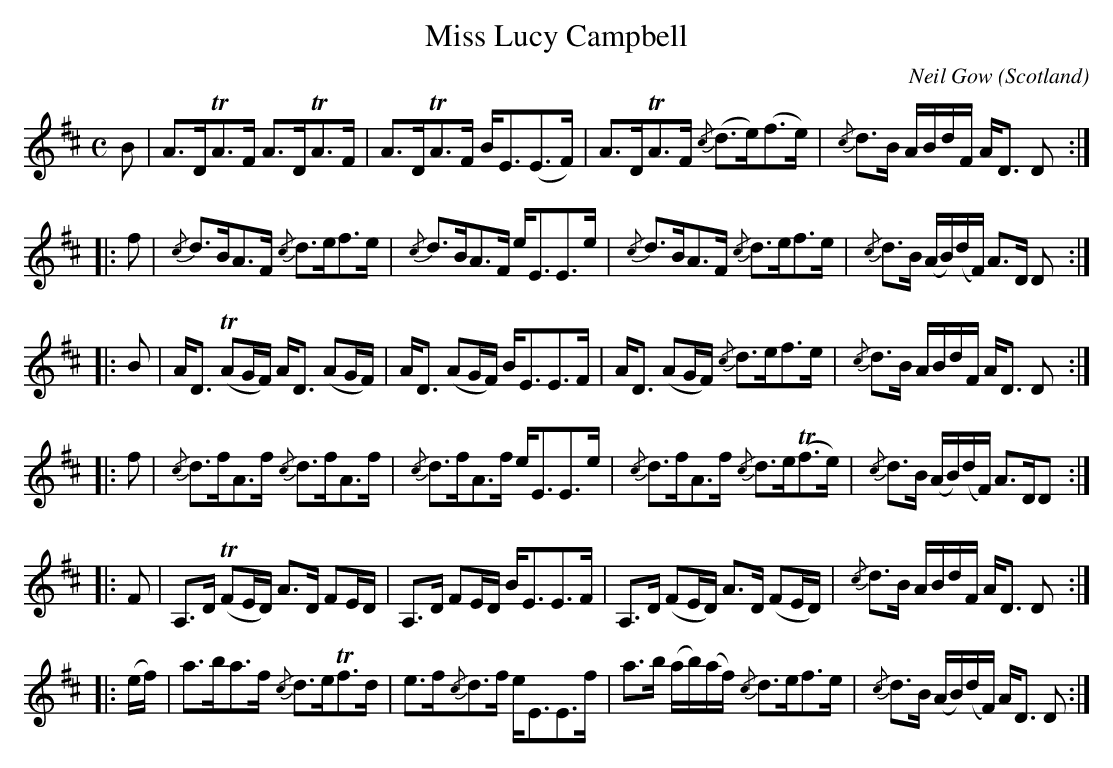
X:1
U:~=!turn!
T:Miss Lucy Campbell
C:Neil Gow
O:Scotland
M:C
L:1/8
K:D
B | A>DTA>F A>DTA>F | A>DTA>F B<E(E>F) | A>DTA>F {/c}(d>e)(f>e) | {/c}d>B A/2B/2d/2F/2 A<D D ::
f| {/c}d>BA>F {/c}d>ef>e | {/c}d>BA>F e<EE>e | {/c}d>BA>F {/c}d>ef>e | {/c}d>B (A/2B/2)(d/2F/2) A>D D ::
B | A<D (TAG/2F/2) A<D (AG/2F/2) |A<D (AG/2F/2) B<EE>F | A<D (AG/2F/2) {/c}d>ef>e | {/c}d>B A/2B/2d/2F/2 A<D D::
f | {/c}d>fA>f {/c}d>fA>f | {/c}d>fA>f e<EE>e | {/c}d>fA>f {/c}d>e(Tf>e) | {/c}d>B (A/2B/2)(d/2F/2) A>DD ::
F | A,>D (TFE/2D/2) A>D FE/2D/2 | A,>D FE/2D/2 B<EE>F | A,>D (FE/2D/2) A>D (FE/2D/2) | {/c}d>B A/2B/2d/2F/2 A<D D::
(e/2f/2) | a>ba>f {/c}d>eTf>d | e>f{/c}d>f e<EE>f | a>b (a/2b/2)(a/2f/2) {/c}d>ef>e | {/c}d>B (A/2B/2)(d/2F/2) A<D D:|
